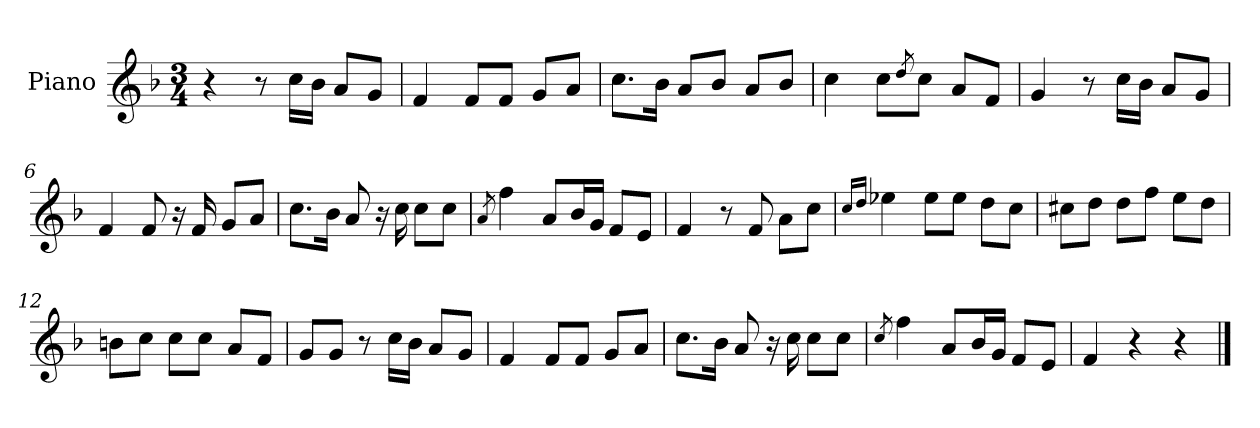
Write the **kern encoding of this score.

**kern
*part1
*staff1
*I"Piano
*I'Pno.
*clefG2
*k[b-]
*M3/4
=1
4r
8r
16cc\LL
16b-\JJ
8a/L
8g/J
=2
4f/
8f/L
8f/J
8g/L
8a/J
=3
8.cc\L
16b-\Jk
8a/L
8b-/J
8a/L
8b-/J
=4
4cc\
8cc\L
8qdd/
8cc\J
8a/L
8f/J
=5
4g/
8r
16cc\LL
16b-\JJ
8a/L
8g/J
=6
4f/
8f/
16r
16f/
8g/L
8a/J
=7
8.cc\L
16b-\Jk
8a/
16r
16cc\
8cc\L
8cc\J
=8
8qa/
4ff\
8a/L
16b-/L
16g/JJ
8f/L
8e/J
=9
4f/
8r
8f/
8a\L
8cc\J
=10
16qcc/LL
16qdd/JJ
4ee-X\
8ee-\L
8ee-\J
8dd\L
8cc\J
=11
8cc#X\L
8dd\J
8dd\L
8ff\J
8ee\L
8dd\J
=12
8bn\L
8cc\J
8cc\L
8cc\J
8a/L
8f/J
=13
8g/L
8g/J
8r
16cc\LL
16b-\JJ
8a/L
8g/J
=14
4f/
8f/L
8f/J
8g/L
8a/J
=15
8.cc\L
16b-\Jk
8a/
16r
16cc\
8cc\L
8cc\J
=16
8qcc/
4ff\
8a/L
16b-/L
16g/JJ
8f/L
8e/J
=17
4f/
4r
4r
==
*-
